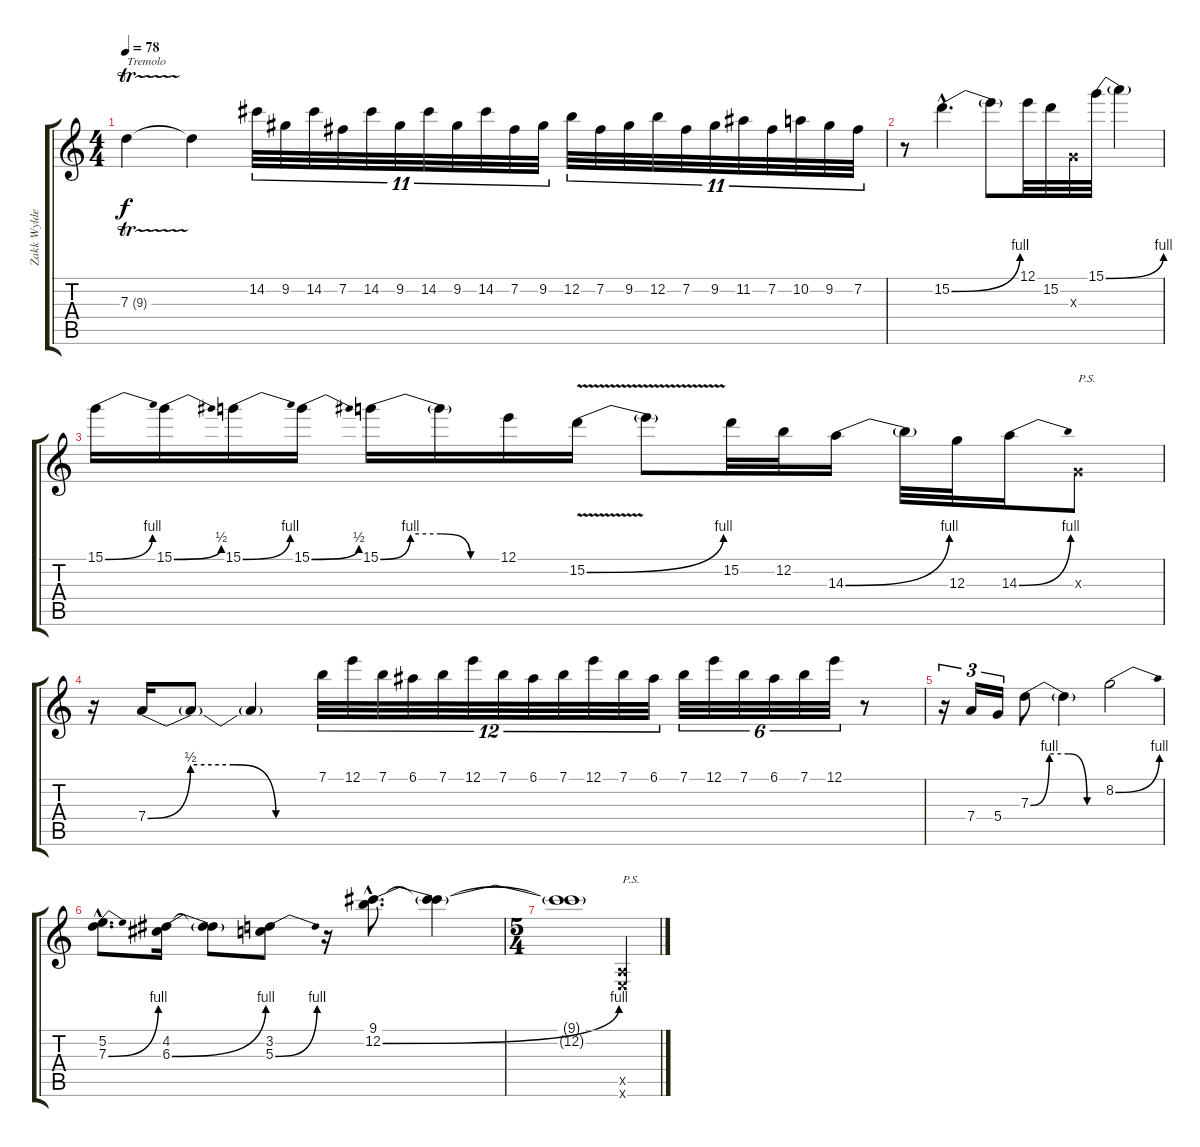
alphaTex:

\track ("Zakk Wylde" "Zakk Wylde") {instrument overdrivenguitar}
\staff {score tabs}
\tuning (E4 B3 G3 D3 A2 E2) {hide}
\ts (4 4)
\tempo 78
\clef g2
\ks c
7.3{tr (9 32)}.4{txt "Tremolo" dy f} 7.3{t}.4 14.2.32{tu (11 8)} 9.2.32{tu (11 8)} 14.2.32{tu (11 8)} 7.2.32{tu (11 8)} 14.2.32{tu (11 8)} 9.2.32{tu (11 8)} 14.2.32{tu (11 8)} 9.2.32{tu (11 8)} 14.2.32{tu (11 8)} 7.2.32{tu (11 8)} 9.2.32{tu (11 8)} 12.2.32{tu (11 8)} 7.2.32{tu (11 8)} 9.2.32{tu (11 8)} 12.2.32{tu (11 8)} 7.2.32{tu (11 8)} 9.2.32{tu (11 8)} 11.2.32{tu (11 8)} 7.2.32{tu (11 8)} 10.2.32{tu (11 8)} 9.2.32{tu (11 8)} 7.2.32{tu (11 8)} |
r.8 15.2{be (bend 0 0 60 4) hac}.4{d} 15.2{t}.8 12.1.32 15.2.32 0.3{x}.32 15.1{be (bend 0 0 60 4)}.32 15.1{t}.4 |
15.1{be (bend 0 0 60 4)}.16 15.1{be (bend 0 0 60 2)}.16 15.1{be (bend 0 0 60 4)}.16 15.1{be (bend 0 0 60 2)}.16 15.1{be (custom 0 0 15 4 30 4 45 0 60 0)}.16 15.1{t}.16 12.1.16 15.2{be (bend 0 0 60 4) v}.16 15.2{t}.8 15.2.32 12.2.32 14.3{be (bend 0 0 60 4)}.16 14.3{t}.32 12.3.32 14.3{be (bend 0 0 60 4)}.16 0.3{x}.8{txt "P.S."} |
r.16 7.4{be (custom 0 0 15 2 30 2 45 0 60 0)}.16 7.4{t}.8 7.4{t}.4 7.1.32{tu (12 8)} 12.1.32{tu (12 8)} 7.1.32{tu (12 8)} 6.1.32{tu (12 8)} 7.1.32{tu (12 8)} 12.1.32{tu (12 8)} 7.1.32{tu (12 8)} 6.1.32{tu (12 8)} 7.1.32{tu (12 8)} 12.1.32{tu (12 8)} 7.1.32{tu (12 8)} 6.1.32{tu (12 8)} 7.1.32{tu (6 4)} 12.1.32{tu (6 4)} 7.1.32{tu (6 4)} 6.1.32{tu (6 4)} 7.1.32{tu (6 4)} 12.1.32{tu (6 4)} r.8 |
r.16{tu (3 2)} 7.4.16{tu (3 2)} 5.4.16{tu (3 2)} 7.3{be (custom 0 0 15 4 30 4 45 0 60 0)}.8 7.3{t}.4 8.2{be (bend 0 0 60 4)}.2 |
(5.2{hac} 7.3{be (bend 0 0 60 4) hac}).8{d} (4.2 6.3{be (bend 0 0 60 4)}).16 (4.2{t} 6.3{t}).8 (3.2 5.3{be (bend 0 0 60 4)}).8 r.16 (9.1{hac} 12.2{be (bend 0 0 60 4) hac}).8{d} (9.1{t} 12.2{t}).4 |
\ts (5 4)
(9.1{t} 12.2{t}).1 (0.5{x} 0.6{x}).4{txt "P.S."}
